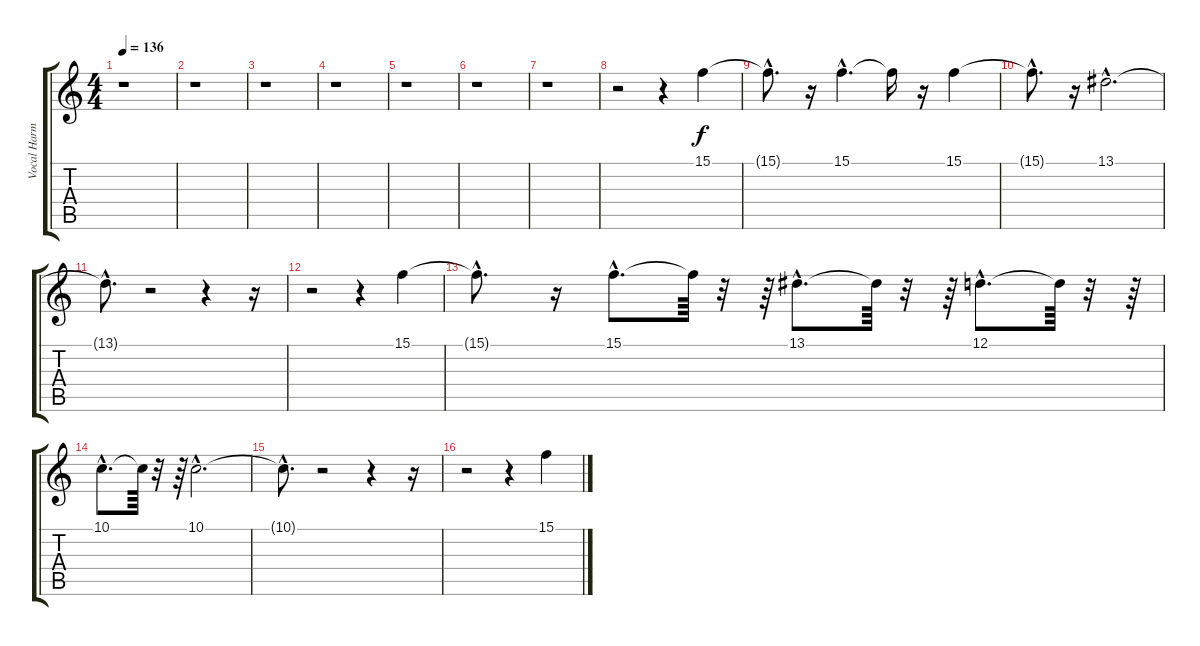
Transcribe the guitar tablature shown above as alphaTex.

\track ("Vocal Harmony" "Vocal Harm") {instrument choiraahs}
\staff {score tabs}
\tuning (D4 A3 F3 C3 G2 D2) {hide}
\ts (4 4)
\tempo 136
\clef g2
\ks c
r.1{dy f} |
r.1 |
r.1 |
r.1 |
r.1 |
r.1 |
r.1 |
r.2 r.4 15.1.4 |
15.1{hac t}.8{d} r.16 15.1{hac}.4{d} 15.1{t}.16 r.16 15.1.4 |
15.1{hac t}.8{d} r.16 13.1{hac}.2{d} |
13.1{hac t}.8{d} r.2 r.4 r.16 |
r.2 r.4 15.1.4 |
15.1{hac t}.8{d} r.16 15.1{hac}.8{d} 15.1{t}.64 r.32 r.64 13.1{hac}.8{d} 13.1{t}.64 r.32 r.64 12.1{hac}.8{d} 12.1{t}.64 r.32 r.64 |
10.1{hac}.8{d} 10.1{t}.64 r.32 r.64 10.1{hac}.2{d} |
10.1{hac t}.8{d} r.2 r.4 r.16 |
r.2 r.4 15.1.4
